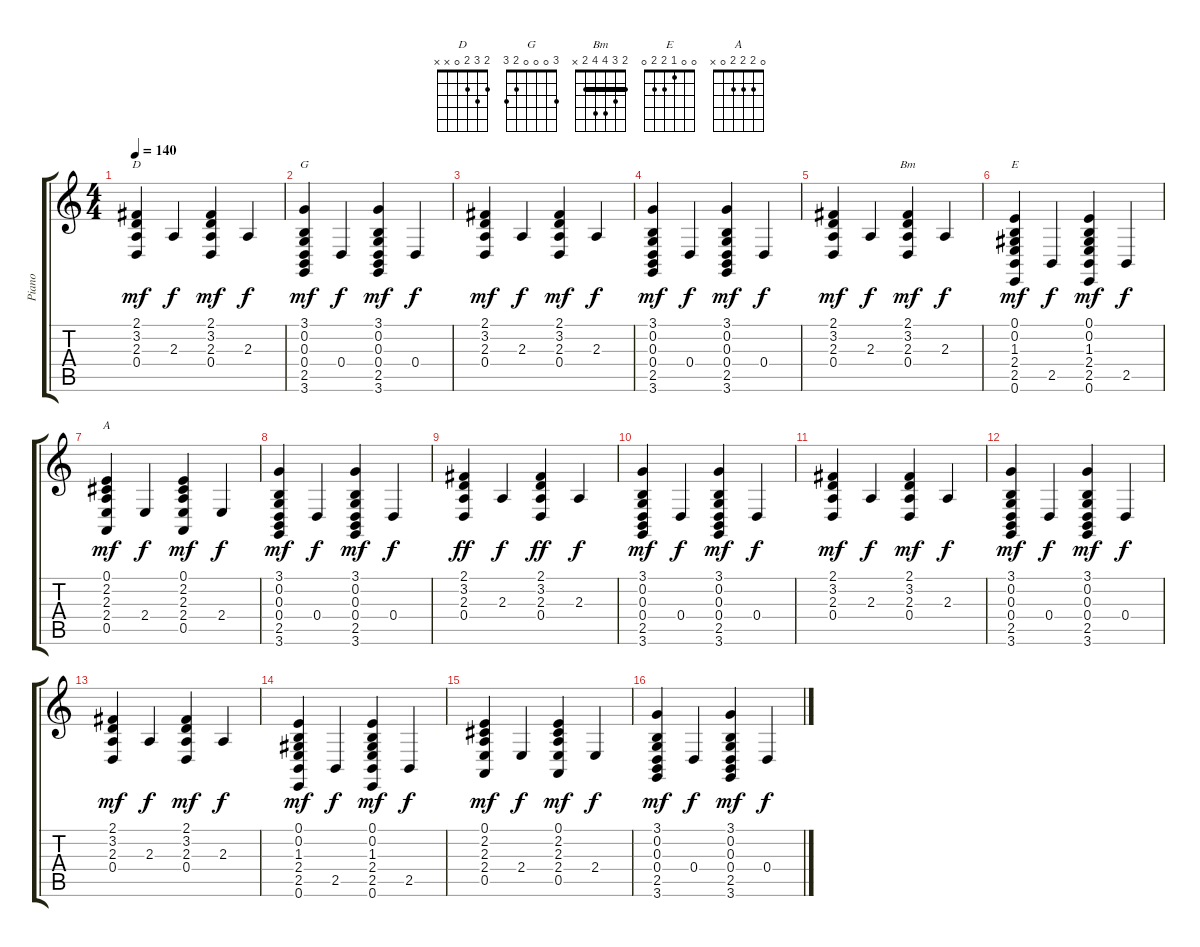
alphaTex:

\track ("Piano" "Piano") {instrument brightacousticpiano}
\staff {score tabs}
\tuning (E4 B3 G3 D3 A2 E2) {hide}
\chord ("D" 2 3 2 0 x x)
\chord ("G" 3 0 0 0 2 3)
\chord ("Bm" 2 3 4 4 2 x) {barre 2}
\chord ("E" 0 0 1 2 2 0)
\chord ("A" 0 2 2 2 0 x)
\ts (4 4)
\tempo 140
\clef g2
\ks c
(2.1 3.2 2.3 0.4).4{ch "D" dy mf} 2.3.4{dy f} (2.1 3.2 2.3 0.4).4{dy mf} 2.3.4{dy f} |
(3.1 0.2 0.3 0.4 2.5 3.6).4{ch "G" dy mf} 0.4.4{dy f} (3.1 0.2 0.3 0.4 2.5 3.6).4{dy mf} 0.4.4{dy f} |
(2.1 3.2 2.3 0.4).4{dy mf} 2.3.4{dy f} (2.1 3.2 2.3 0.4).4{dy mf} 2.3.4{dy f} |
(3.1 0.2 0.3 0.4 2.5 3.6).4{dy mf} 0.4.4{dy f} (3.1 0.2 0.3 0.4 2.5 3.6).4{dy mf} 0.4.4{dy f} |
(2.1 3.2 2.3 0.4).4{dy mf} 2.3.4{dy f} (2.1 3.2 2.3 0.4).4{ch "Bm" dy mf} 2.3.4{dy f} |
(0.1 0.2 1.3 2.4 2.5 0.6).4{ch "E" dy mf} 2.5.4{dy f} (0.1 0.2 1.3 2.4 2.5 0.6).4{dy mf} 2.5.4{dy f} |
(0.1 2.2 2.3 2.4 0.5).4{ch "A" dy mf} 2.4.4{dy f} (0.1 2.2 2.3 2.4 0.5).4{dy mf} 2.4.4{dy f} |
(3.1 0.2 0.3 0.4 2.5 3.6).4{dy mf} 0.4.4{dy f} (3.1 0.2 0.3 0.4 2.5 3.6).4{dy mf} 0.4.4{dy f} |
(2.1 3.2 2.3 0.4).4{dy ff} 2.3.4{dy f} (2.1 3.2 2.3 0.4).4{dy ff} 2.3.4{dy f} |
(3.1 0.2 0.3 0.4 2.5 3.6).4{dy mf} 0.4.4{dy f} (3.1 0.2 0.3 0.4 2.5 3.6).4{dy mf} 0.4.4{dy f} |
(2.1 3.2 2.3 0.4).4{dy mf} 2.3.4{dy f} (2.1 3.2 2.3 0.4).4{dy mf} 2.3.4{dy f} |
(3.1 0.2 0.3 0.4 2.5 3.6).4{dy mf} 0.4.4{dy f} (3.1 0.2 0.3 0.4 2.5 3.6).4{dy mf} 0.4.4{dy f} |
(2.1 3.2 2.3 0.4).4{dy mf} 2.3.4{dy f} (2.1 3.2 2.3 0.4).4{dy mf} 2.3.4{dy f} |
(0.1 0.2 1.3 2.4 2.5 0.6).4{dy mf} 2.5.4{dy f} (0.1 0.2 1.3 2.4 2.5 0.6).4{dy mf} 2.5.4{dy f} |
(0.1 2.2 2.3 2.4 0.5).4{dy mf} 2.4.4{dy f} (0.1 2.2 2.3 2.4 0.5).4{dy mf} 2.4.4{dy f} |
(3.1 0.2 0.3 0.4 2.5 3.6).4{dy mf} 0.4.4{dy f} (3.1 0.2 0.3 0.4 2.5 3.6).4{dy mf} 0.4.4{dy f}
